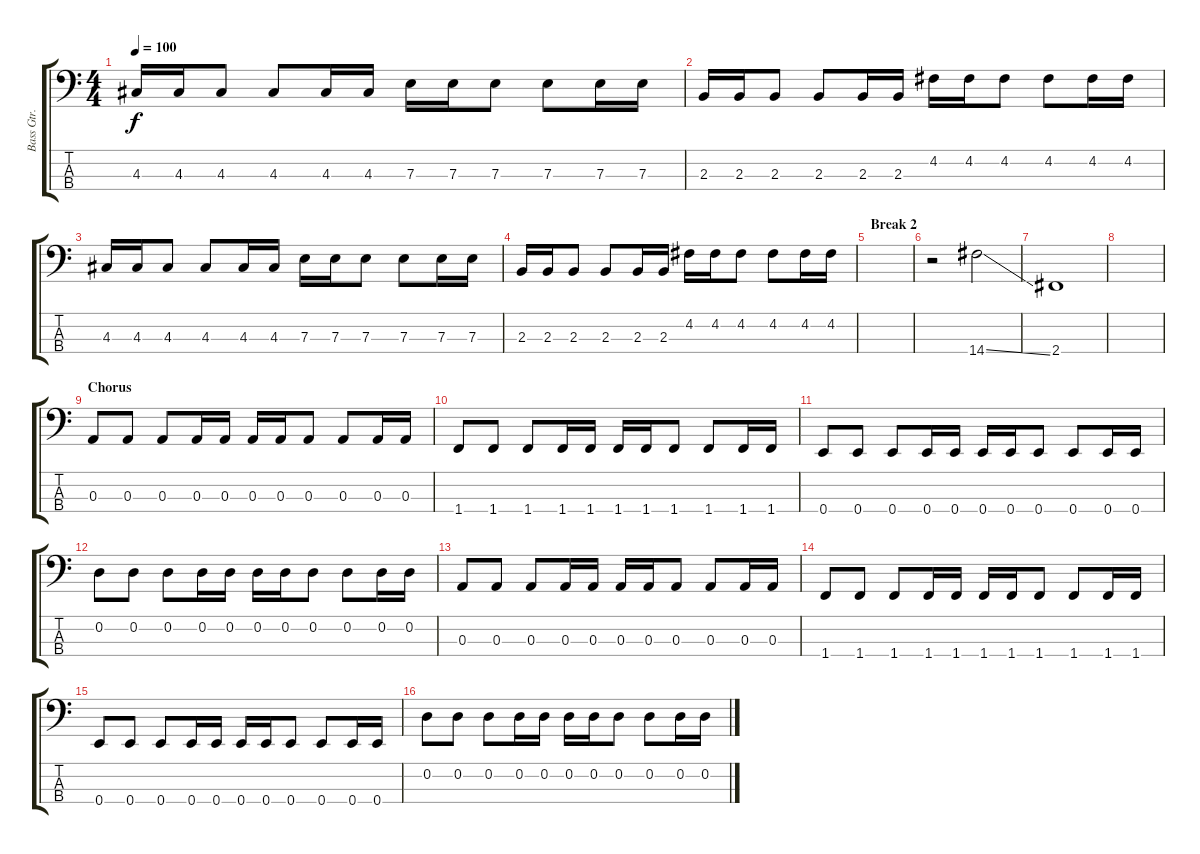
\track ("Bass Gtr." "Bass Gtr.") {instrument electricbasspick}
\staff {score tabs}
\tuning (G2 D2 A1 E1) {hide}
\ts (4 4)
\tempo 100
\clef f4
\ks c
4.3.16{dy f} 4.3.16 4.3.8 4.3.8 4.3.16 4.3.16 7.3.16 7.3.16 7.3.8 7.3.8 7.3.16 7.3.16 |
2.3.16 2.3.16 2.3.8 2.3.8 2.3.16 2.3.16 4.2.16 4.2.16 4.2.8 4.2.8 4.2.16 4.2.16 |
4.3.16 4.3.16 4.3.8 4.3.8 4.3.16 4.3.16 7.3.16 7.3.16 7.3.8 7.3.8 7.3.16 7.3.16 |
2.3.16 2.3.16 2.3.8 2.3.8 2.3.16 2.3.16 4.2.16 4.2.16 4.2.8 4.2.8 4.2.16 4.2.16 |
\section ("" "Break 2")
|
r.2 14.4{ss}.2 |
2.4.1 |
|
\section ("" "Chorus")
0.3.8 0.3.8 0.3.8 0.3.16 0.3.16 0.3.16 0.3.16 0.3.8 0.3.8 0.3.16 0.3.16 |
1.4.8 1.4.8 1.4.8 1.4.16 1.4.16 1.4.16 1.4.16 1.4.8 1.4.8 1.4.16 1.4.16 |
0.4.8 0.4.8 0.4.8 0.4.16 0.4.16 0.4.16 0.4.16 0.4.8 0.4.8 0.4.16 0.4.16 |
0.2.8 0.2.8 0.2.8 0.2.16 0.2.16 0.2.16 0.2.16 0.2.8 0.2.8 0.2.16 0.2.16 |
0.3.8 0.3.8 0.3.8 0.3.16 0.3.16 0.3.16 0.3.16 0.3.8 0.3.8 0.3.16 0.3.16 |
1.4.8 1.4.8 1.4.8 1.4.16 1.4.16 1.4.16 1.4.16 1.4.8 1.4.8 1.4.16 1.4.16 |
0.4.8 0.4.8 0.4.8 0.4.16 0.4.16 0.4.16 0.4.16 0.4.8 0.4.8 0.4.16 0.4.16 |
0.2.8 0.2.8 0.2.8 0.2.16 0.2.16 0.2.16 0.2.16 0.2.8 0.2.8 0.2.16 0.2.16
